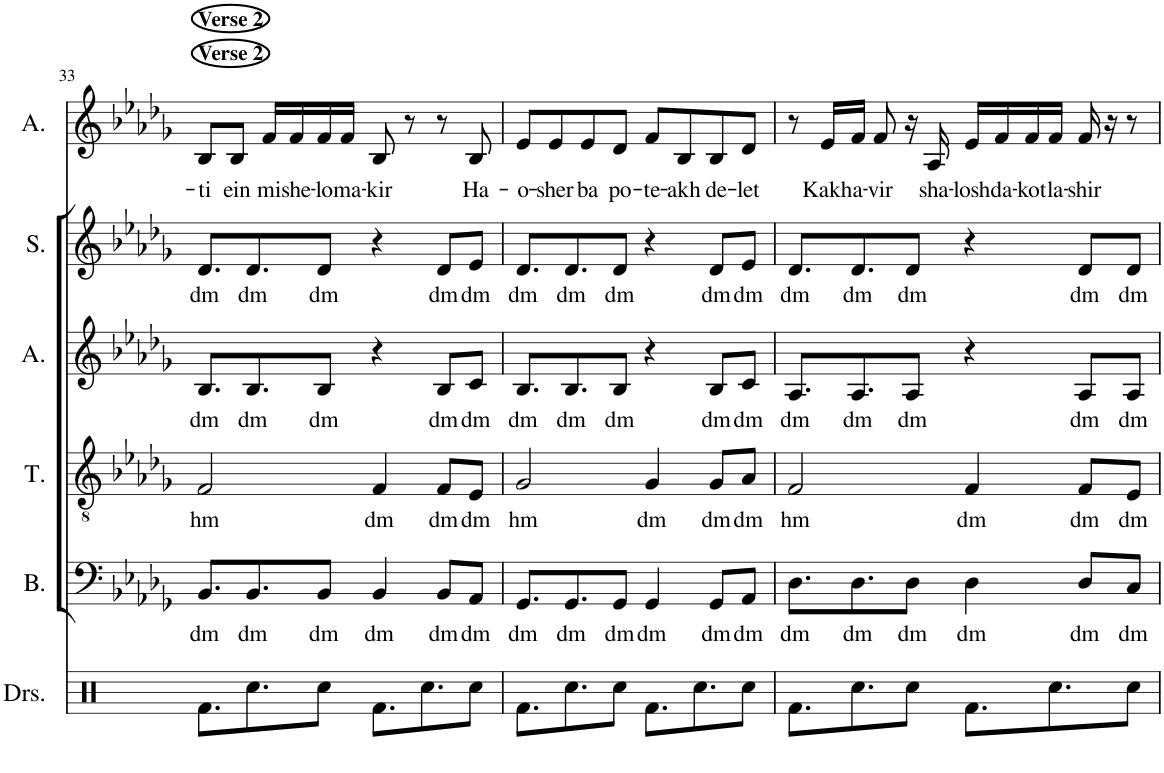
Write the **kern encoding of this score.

**kern	**kern	**text	**kern	**text	**kern	**text	**kern	**text	**kern	**text
*part6	*part5	*part5	*part4	*part4	*part3	*part3	*part2	*part2	*part1	*part1
*staff6	*staff5	*staff5	*staff4	*staff4	*staff3	*staff3	*staff2	*staff2	*staff1	*staff1
*I"Drumset	*I"Bass	*	*I"Tenor	*	*I"Alto	*	*I"Soprano	*	*I"Alto	*
*I'Drs.	*I'B.	*	*I'T.	*	*I'A.	*	*I'S.	*	*I'A.	*
!!LO:PB:g=z
*clefX	*clefF4	*	*clefGv2	*	*clefG2	*	*clefG2	*	*clefG2	*
*k[b-e-a-]	*k[b-e-a-d-g-]	*	*k[b-e-a-d-g-]	*	*k[b-e-a-d-g-]	*	*k[b-e-a-d-g-]	*	*k[b-e-a-d-g-]	*
*M4/4	*M4/4	*	*M4/4	*	*M4/4	*	*M4/4	*	*M4/4	*
=33	=33	=33	=33	=33	=33	=33	=33	=33	=33	=33
!	!	!	!	!	!	!	!	!	!LO:TX:a:B:t=Verse 2	!
!	!	!	!	!	!	!	!	!	!LO:TX:a:B:t=Verse 2	!
!	!	!LO:LY:b	!	!LO:LY:b	!	!LO:LY:b	!	!LO:LY:b	!	!LO:LY:b
8.Rf\L	8.BB-/L	dm	2F/	hm	8.B-/L	dm	8.d-/L	dm	8B-/L	-ti
!	!	!	!	!	!	!	!	!	!	!LO:LY:b
.	.	.	.	.	.	.	.	.	8B-/J	ein
!	!	!LO:LY:b	!	!	!	!LO:LY:b	!	!LO:LY:b	!	!
8.Rcc\	8.BB-/	dm	.	.	8.B-/	dm	8.d-/	dm	.	.
!	!	!	!	!	!	!	!	!	!	!LO:LY:b
.	.	.	.	.	.	.	.	.	16f/LL	mi
!	!	!	!	!	!	!	!	!	!	!LO:LY:b
.	.	.	.	.	.	.	.	.	16f/	she-
!	!	!LO:LY:b	!	!	!	!LO:LY:b	!	!LO:LY:b	!	!LO:LY:b
8Rcc\J	8BB-/J	dm	.	.	8B-/J	dm	8d-/J	dm	16f/	-lo
!	!	!	!	!	!	!	!	!	!	!LO:LY:b
.	.	.	.	.	.	.	.	.	16f/JJ	ma-
!	!	!LO:LY:b	!	!LO:LY:b	!	!	!	!	!	!LO:LY:b
8.Rf\L	4BB-/	dm	4F/	dm	4r	.	4r	.	8B-/	-kir
.	.	.	.	.	.	.	.	.	8r	.
8.Rcc\	.	.	.	.	.	.	.	.	.	.
!	!	!LO:LY:b	!	!LO:LY:b	!	!LO:LY:b	!	!LO:LY:b	!	!
.	8BB-/L	dm	8F/L	dm	8B-/L	dm	8d-/L	dm	8r	.
!	!	!LO:LY:b	!	!LO:LY:b	!	!LO:LY:b	!	!LO:LY:b	!	!LO:LY:b
8Rcc\J	8AA-/J	dm	8E-/J	dm	8c/J	dm	8e-/J	dm	8B-/	Ha-
=34	=34	=34	=34	=34	=34	=34	=34	=34	=34	=34
!	!	!LO:LY:b	!	!LO:LY:b	!	!LO:LY:b	!	!LO:LY:b	!	!LO:LY:b
8.Rf\L	8.GG-/L	dm	2G-/	hm	8.B-/L	dm	8.d-/L	dm	8e-/L	-o-
!	!	!	!	!	!	!	!	!	!	!LO:LY:b
.	.	.	.	.	.	.	.	.	8e-/	-sher
!	!	!LO:LY:b	!	!	!	!LO:LY:b	!	!LO:LY:b	!	!
8.Rcc\	8.GG-/	dm	.	.	8.B-/	dm	8.d-/	dm	.	.
!	!	!	!	!	!	!	!	!	!	!LO:LY:b
.	.	.	.	.	.	.	.	.	8e-/	ba
!	!	!LO:LY:b	!	!	!	!LO:LY:b	!	!LO:LY:b	!	!LO:LY:b
8Rcc\J	8GG-/J	dm	.	.	8B-/J	dm	8d-/J	dm	8d-/J	po-
!	!	!LO:LY:b	!	!LO:LY:b	!	!	!	!	!	!LO:LY:b
8.Rf\L	4GG-/	dm	4G-/	dm	4r	.	4r	.	8f/L	-te-
!	!	!	!	!	!	!	!	!	!	!LO:LY:b
.	.	.	.	.	.	.	.	.	8B-/	-akh
8.Rcc\	.	.	.	.	.	.	.	.	.	.
!	!	!LO:LY:b	!	!LO:LY:b	!	!LO:LY:b	!	!LO:LY:b	!	!LO:LY:b
.	8GG-/L	dm	8G-/L	dm	8B-/L	dm	8d-/L	dm	8B-/	de-
!	!	!LO:LY:b	!	!LO:LY:b	!	!LO:LY:b	!	!LO:LY:b	!	!LO:LY:b
8Rcc\J	8AA-/J	dm	8A-/J	dm	8c/J	dm	8e-/J	dm	8d-/J	-let
=35	=35	=35	=35	=35	=35	=35	=35	=35	=35	=35
!	!	!LO:LY:b	!	!LO:LY:b	!	!LO:LY:b	!	!LO:LY:b	!	!
8.Rf\L	8.D-\L	dm	2F/	hm	8.A-/L	dm	8.d-/L	dm	8r	.
!	!	!	!	!	!	!	!	!	!	!LO:LY:b
.	.	.	.	.	.	.	.	.	16e-/LL	Kakh
!	!	!LO:LY:b	!	!	!	!LO:LY:b	!	!LO:LY:b	!	!LO:LY:b
8.Rcc\	8.D-\	dm	.	.	8.A-/	dm	8.d-/	dm	16f/JJ	a-
!	!	!	!	!	!	!	!	!	!	!LO:LY:b
.	.	.	.	.	.	.	.	.	8f/	-vir
!	!	!LO:LY:b	!	!	!	!LO:LY:b	!	!LO:LY:b	!	!
8Rcc\J	8D-\J	dm	.	.	8A-/J	dm	8d-/J	dm	16r	.
!	!	!	!	!	!	!	!	!	!	!LO:LY:b
.	.	.	.	.	.	.	.	.	16A-/	sha-
!	!	!LO:LY:b	!	!LO:LY:b	!	!	!	!	!	!LO:LY:b
8.Rf\L	4D-\	dm	4F/	dm	4r	.	4r	.	16e-/LL	-losh
!	!	!	!	!	!	!	!	!	!	!LO:LY:b
.	.	.	.	.	.	.	.	.	16f/	da-
!	!	!	!	!	!	!	!	!	!	!LO:LY:b
.	.	.	.	.	.	.	.	.	16f/	-kot
!	!	!	!	!	!	!	!	!	!	!LO:LY:b
8.Rcc\	.	.	.	.	.	.	.	.	16f/JJ	la-
!	!	!LO:LY:b	!	!LO:LY:b	!	!LO:LY:b	!	!LO:LY:b	!	!LO:LY:b
.	8D-/L	dm	8F/L	dm	8A-/L	dm	8d-/L	dm	16f/	-shir
.	.	.	.	.	.	.	.	.	16r	.
!	!	!LO:LY:b	!	!LO:LY:b	!	!LO:LY:b	!	!LO:LY:b	!	!
8Rcc\J	8C/J	dm	8E-/J	dm	8A-/J	dm	8d-/J	dm	8r	.
=	=	=	=	=	=	=	=	=	=	=
*-	*-	*-	*-	*-	*-	*-	*-	*-	*-	*-
